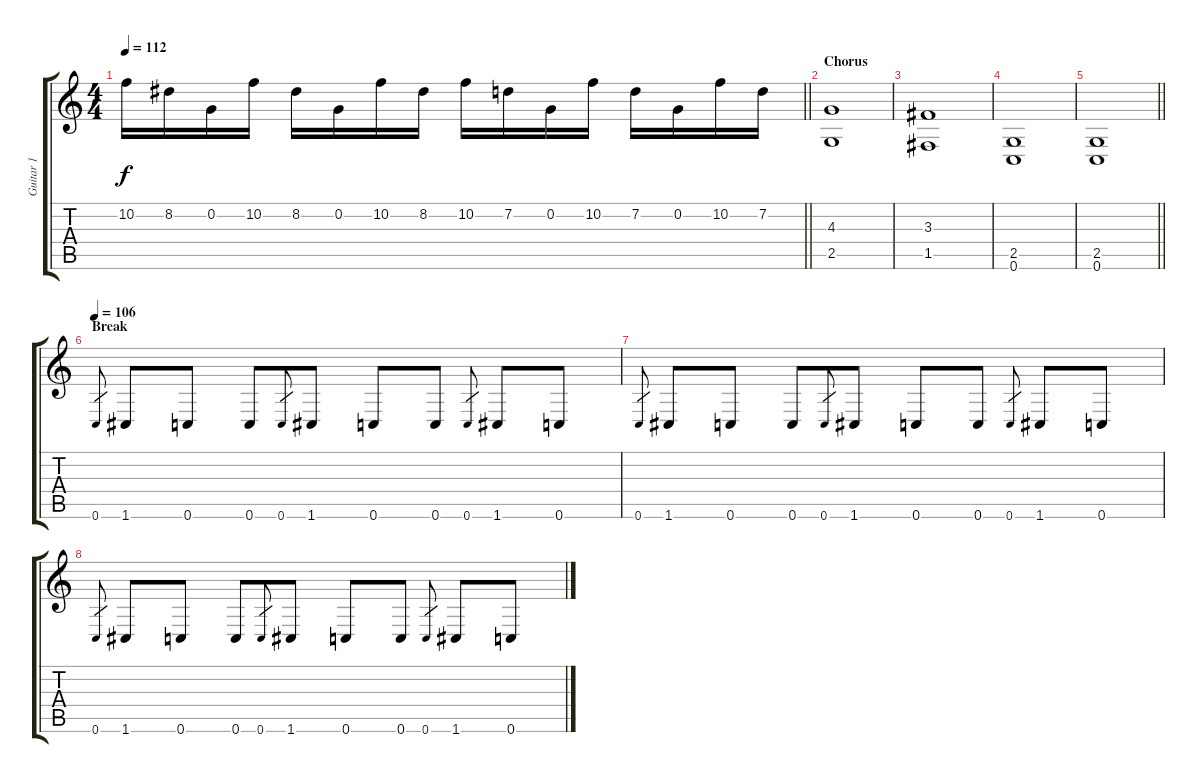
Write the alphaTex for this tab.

\track ("Guitar 1" "Guitar 1") {instrument distortionguitar}
\staff {score tabs}
\tuning (C4 G3 Eb3 Bb2 F2 C2) {hide}
\ts (4 4)
\tempo 112
\clef g2
\barLineRight lightlight
\ks c
10.2.16{dy f} 8.2.16 0.2.16 10.2.16 8.2.16 0.2.16 10.2.16 8.2.16 10.2.16 7.2.16 0.2.16 10.2.16 7.2.16 0.2.16 10.2.16 7.2.16 |
\section ("" "Chorus")
(4.3 2.5).1 |
(3.3 1.5).1 |
(2.5 0.6).1 |
\barLineRight lightlight
(2.5 0.6).1 |
\section ("" "Break")
\tempo 106
0.6.8{gr} 1.6.8 0.6.8 0.6.8 0.6.8{gr} 1.6.8 0.6.8 0.6.8 0.6.8{gr} 1.6.8 0.6.8 |
0.6.8{gr} 1.6.8 0.6.8 0.6.8 0.6.8{gr} 1.6.8 0.6.8 0.6.8 0.6.8{gr} 1.6.8 0.6.8 |
0.6.8{gr} 1.6.8 0.6.8 0.6.8 0.6.8{gr} 1.6.8 0.6.8 0.6.8 0.6.8{gr} 1.6.8 0.6.8
